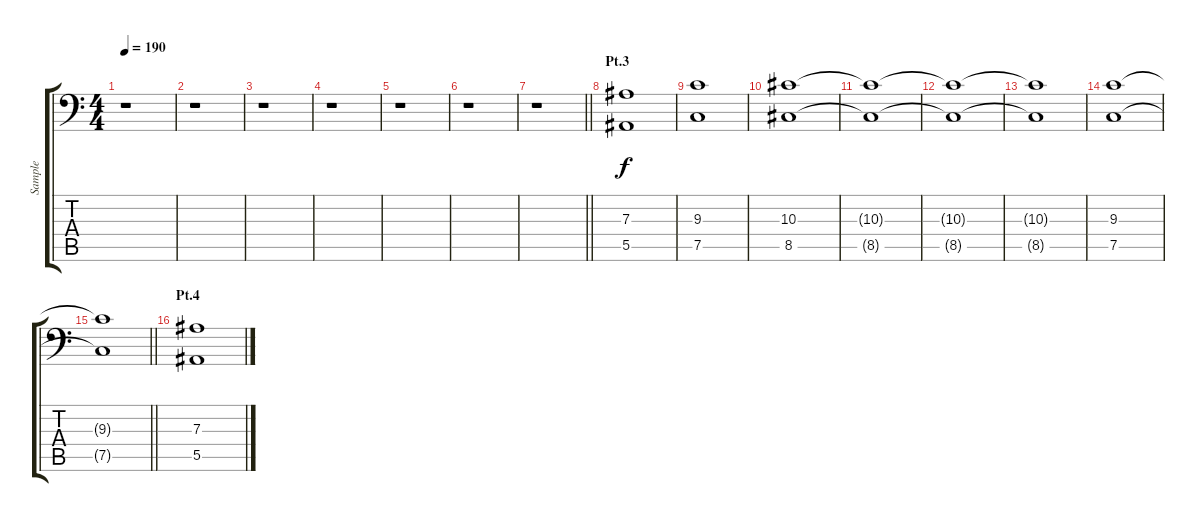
\track ("Sample" "Sample") {instrument pad2warm}
\staff {score tabs}
\tuning (C4 G3 Eb3 Bb2 F2 Bb1) {hide}
\ts (4 4)
\tempo 190
\clef f4
\ks c
r.1{dy f} |
r.1 |
r.1 |
r.1 |
r.1 |
r.1 |
\barLineRight lightlight
r.1 |
\section ("" "Pt.3")
(7.3 5.5).1 |
(9.3 7.5).1 |
(10.3 8.5).1 |
(10.3{t} 8.5{t}).1 |
(10.3{t} 8.5{t}).1 |
(10.3{t} 8.5{t}).1 |
(9.3 7.5).1 |
\barLineRight lightlight
(9.3{t} 7.5{t}).1 |
\section ("" "Pt.4")
(7.3 5.5).1
